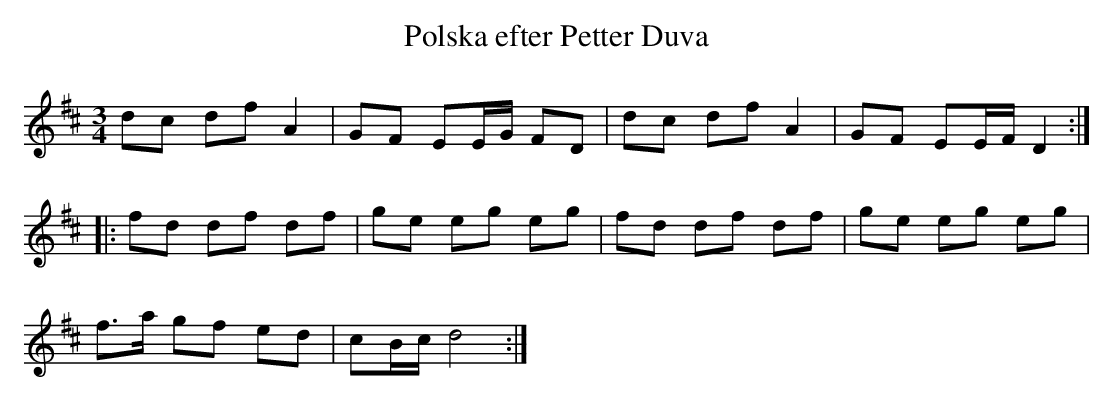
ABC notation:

X:1
T:Polska efter Petter Duva
M:3/4
L:1/16
K:D
d2c2 d2f2 A4 | G2F2 E2EG F2D2 | d2c2 d2f2 A4 | G2F2 E2EF D4 :|
|: f2d2 d2f2 d2f2 | g2e2 e2g2 e2g2 | f2d2 d2f2 d2f2 | g2e2 e2g2 e2g2 |
f3a g2f2 e2d2 | c2Bc d8 :|
